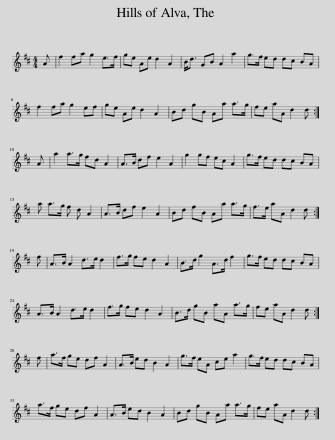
X:1
L:1/8
M:4/4
I:linebreak $
K:D
V:1 treble
V:1
 A | f2 fa g2 e>f | ge Ae d2 A2 | B<d GB A2 a2 | g>f ed dc BA |$ %5
 f2 fa g2 ef | ge Ae d2 A2 | Bd gB Aa a>g | fe aA d2 d :|$ A | %10
 a2 a>g fd A2 | A>B df e2 A2 | g2 gf ec A2 | g>f ed dc BA |$ a a>g f d A2 | %15
 A>B df e2 A2 | Bd fB Aa a>g | f>e aA d2 d :|$ f | A>B A2 d>e d2 | %20
 f>g fe d2 A2 | B>d g2 A>d f2 | g>f ed dc BA |$ A>B A2 d>e d2 | f>g fe d2 A2 | %25
 B>d gB aA a>g | fe aA d2 d :|$ f | a>f ge df A2 | A>B ed B2 A2 | %30
 g>f eA ce a2 | g>f ed dc BA |$ a>f ge df A2 | A>B ed B2 A2 | Bd gB Aa a>g | %35
 fe aA d2 d :| %36
